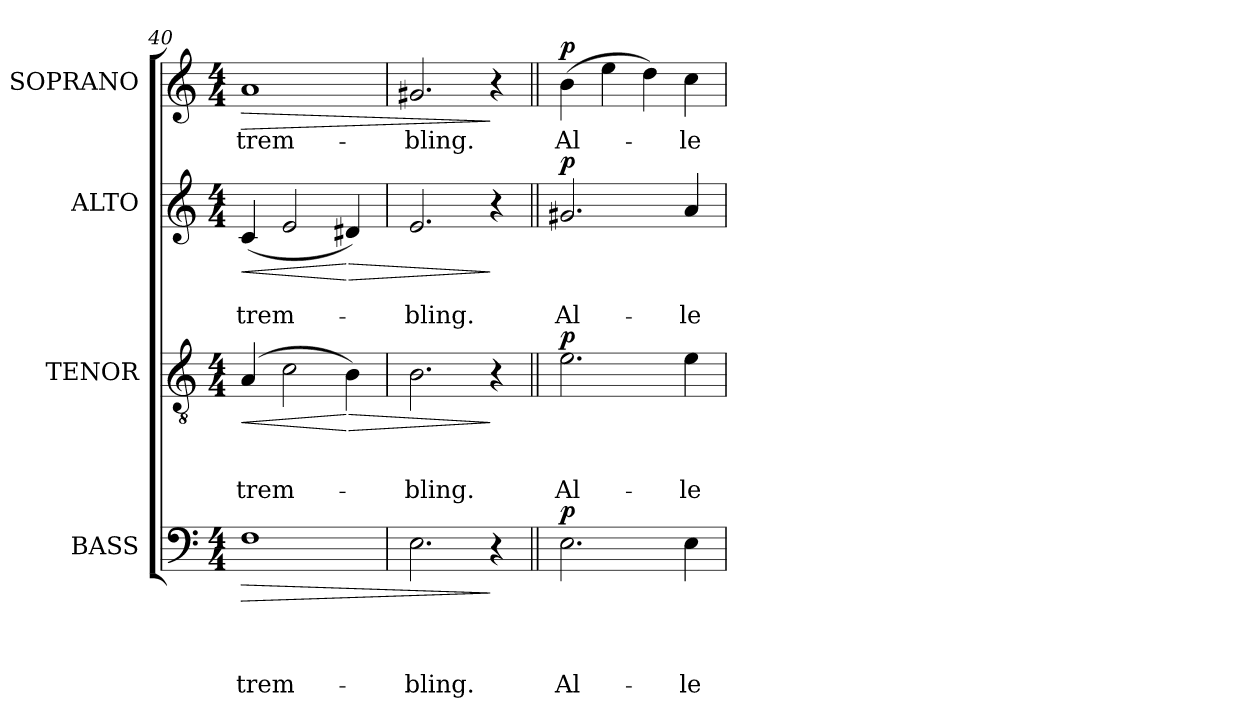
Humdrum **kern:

**kern	**text	**text	**text	**text	**dynam	**kern	**text	**text	**text	**dynam	**kern	**text	**text	**dynam	**kern	**text	**dynam
*part4	*part4	*part4	*part4	*part4	*part4	*part3	*part3	*part3	*part3	*part3	*part2	*part2	*part2	*part2	*part1	*part1	*part1
*staff4	*staff4	*staff4	*staff4	*staff4	*staff4	*staff3	*staff3	*staff3	*staff3	*staff3	*staff2	*staff2	*staff2	*staff2	*staff1	*staff1	*staff1
*I"BASS	*	*	*	*	*	*I"TENOR	*	*	*	*	*I"ALTO	*	*	*	*I"SOPRANO	*	*
*I'B.	*	*	*	*	*	*I'T.	*	*	*	*	*I'A.	*	*	*	*I'S.	*	*
*clefF4	*	*	*	*	*	*clefGv2	*	*	*	*	*clefG2	*	*	*	*clefG2	*	*
*k[]	*	*	*	*	*	*k[]	*	*	*	*	*k[]	*	*	*	*k[]	*	*
*C:	*	*	*	*	*	*C:	*	*	*	*	*C:	*	*	*	*C:	*	*
*M4/4	*	*	*	*	*	*M4/4	*	*	*	*	*M4/4	*	*	*	*M4/4	*	*
=40	=40	=40	=40	=40	=40	=40	=40	=40	=40	=40	=40	=40	=40	=40	=40	=40	=40
!	!	!	!	!LO:LY:b	!LO:HP:b	!	!	!	!LO:LY:b	!LO:HP:b	!	!	!LO:LY:b	!LO:HP:b	!	!LO:LY:b	!LO:HP:b
1F	.	.	.	trem-	>	(4A/	.	.	trem-	<	(<4c/	.	trem-	<	1a	trem-	>
.	.	.	.	.	.	2c\	.	.	.	.	2e/	.	.	.	.	.	.
!	!	!	!	!	!	!	!	!	!	!LO:HP:n=1:b	!	!	!	!LO:HP:n=1:b	!	!	!
.	.	.	.	.	.	4B\)	.	.	.	[ >	4d#X/)	.	.	[ >	.	.	.
=41	=41	=41	=41	=41	=41	=41	=41	=41	=41	=41	=41	=41	=41	=41	=41	=41	=41
!	!	!	!	!LO:LY:b	!	!	!	!	!LO:LY:b	!	!	!	!LO:LY:b	!	!	!LO:LY:b	!
2.E\	.	.	.	-bling.	.	2.B\	.	.	-bling.	.	2.e/	.	-bling.	.	2.g#X/	-bling.	.
4r	.	.	.	.	]	4r	.	.	.	]	4r	.	.	]	4r	.	]
=42||	=42||	=42||	=42||	=42||	=42||	=42||	=42||	=42||	=42||	=42||	=42||	=42||	=42||	=42||	=42||	=42||	=42||
!	!	!	!	!LO:LY:b	!LO:DY:a	!	!	!	!LO:LY:b	!LO:DY:a	!	!	!LO:LY:b	!LO:DY:a	!	!LO:LY:b	!LO:DY:a
2.E\	.	.	.	Al-	p	2.e\	.	.	Al-	p	2.g#X/	.	Al-	p	(>4b\	Al-	p
.	.	.	.	.	.	.	.	.	.	.	.	.	.	.	4ee\	.	.
.	.	.	.	.	.	.	.	.	.	.	.	.	.	.	4dd\)	.	.
!	!	!	!	!LO:LY:b	!	!	!	!	!LO:LY:b	!	!	!	!LO:LY:b	!	!	!LO:LY:b	!
4E\	.	.	.	-le-	.	4e\	.	.	-le-	.	4a/	.	-le-	.	4cc\	-le-	.
=	=	=	=	=	=	=	=	=	=	=	=	=	=	=	=	=	=
*-	*-	*-	*-	*-	*-	*-	*-	*-	*-	*-	*-	*-	*-	*-	*-	*-	*-
